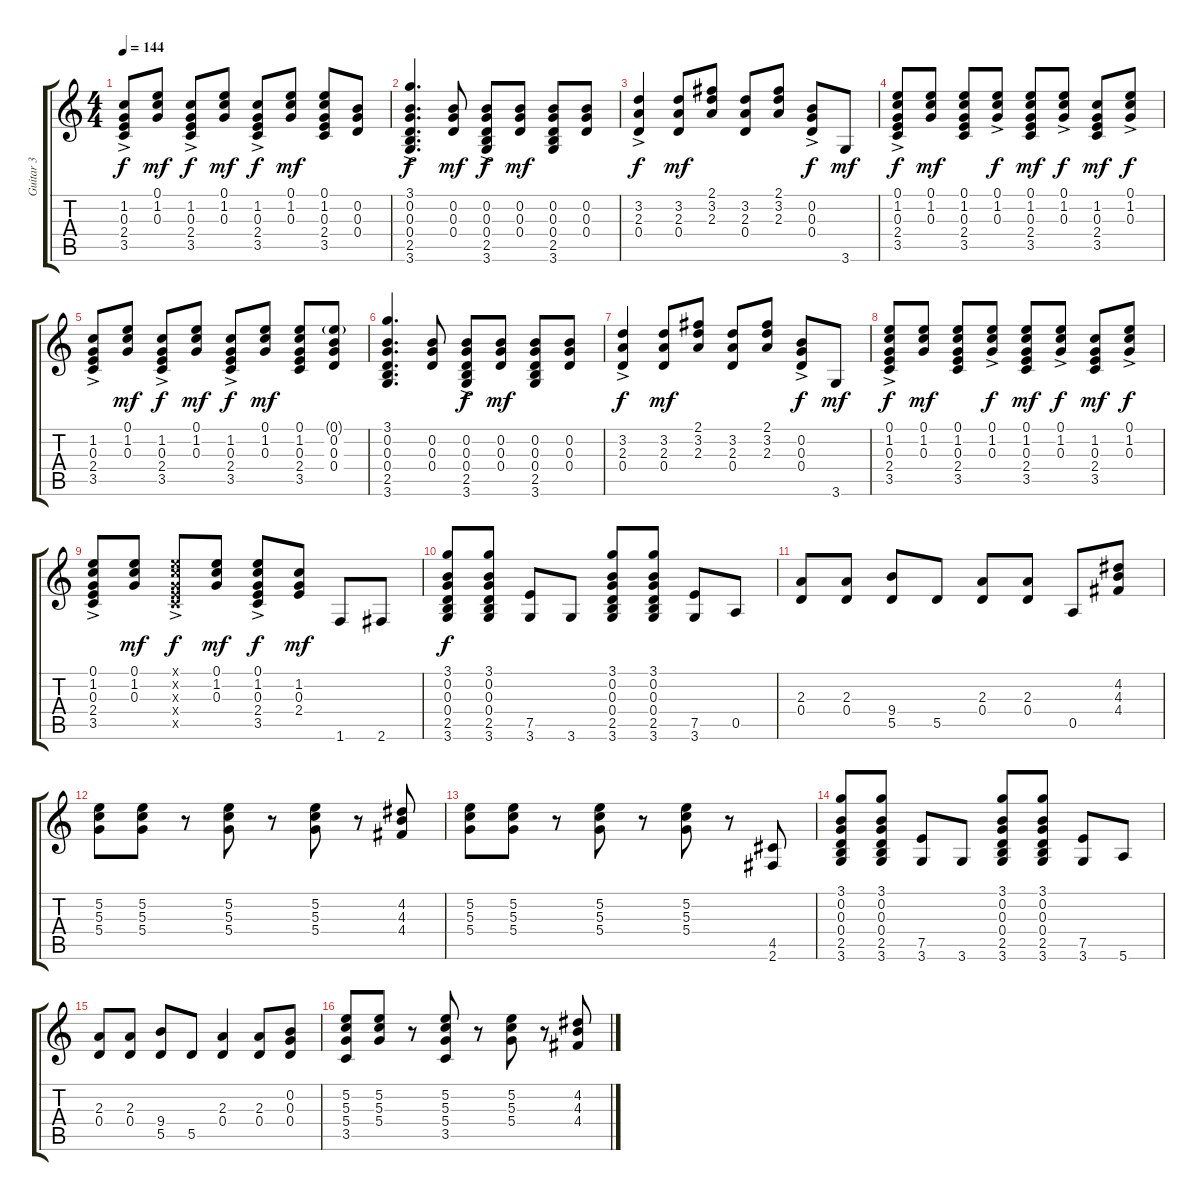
\track ("Guitar 3" "Guitar 3") {instrument electricguitarclean}
\staff {score tabs}
\tuning (E4 B3 G3 D3 A2 E2) {hide}
\ts (4 4)
\tempo 144
\clef g2
\ks c
(1.2{ac} 0.3{ac} 2.4{ac} 3.5{ac}).8{dy f} (0.1 1.2 0.3).8{dy mf} (1.2{ac} 0.3{ac} 2.4{ac} 3.5{ac}).8{dy f} (0.1 1.2 0.3).8{dy mf} (1.2{ac} 0.3{ac} 2.4{ac} 3.5{ac}).8{dy f} (0.1 1.2 0.3).8{dy mf} (0.1 1.2 0.3 2.4 3.5).8 (0.2 0.3 0.4).8 |
(3.1{ac} 0.2{ac} 0.3{ac} 0.4{ac} 2.5{ac} 3.6{ac}).4{d dy f} (0.2 0.3 0.4).8{dy mf} (0.2{ac} 0.3{ac} 0.4{ac} 2.5{ac} 3.6{ac}).8{dy f} (0.2 0.3 0.4).8{dy mf} (0.2 0.3 0.4 2.5 3.6).8 (0.2 0.3 0.4).8 |
(3.2{ac} 2.3{ac} 0.4{ac}).4{dy f} (3.2 2.3 0.4).8{dy mf} (2.1 3.2 2.3).8 (3.2 2.3 0.4).8 (2.1 3.2 2.3).8 (0.2{ac} 0.3{ac} 0.4{ac}).8{dy f} 3.6.8{dy mf} |
(0.1{ac} 1.2{ac} 0.3{ac} 2.4{ac} 3.5{ac}).8{dy f} (0.1 1.2 0.3).8{dy mf} (0.1 1.2 0.3 2.4 3.5).8 (0.1{ac} 1.2{ac} 0.3{ac}).8{dy f} (0.1 1.2 0.3 2.4 3.5).8{dy mf} (0.1{ac} 1.2{ac} 0.3{ac}).8{dy f} (1.2 0.3 2.4 3.5).8{dy mf} (0.1{ac} 1.2{ac} 0.3{ac}).8{dy f} |
(1.2{ac} 0.3{ac} 2.4{ac} 3.5{ac}).8 (0.1 1.2 0.3).8{dy mf} (1.2{ac} 0.3{ac} 2.4{ac} 3.5{ac}).8{dy f} (0.1 1.2 0.3).8{dy mf} (1.2{ac} 0.3{ac} 2.4{ac} 3.5{ac}).8{dy f} (0.1 1.2 0.3).8{dy mf} (0.1 1.2 0.3 2.4 3.5).8 (0.1{g} 0.2 0.3 0.4).8 |
(3.1 0.2 0.3 0.4 2.5 3.6).4{d} (0.2 0.3 0.4).8 (0.2{ac} 0.3{ac} 0.4{ac} 2.5{ac} 3.6{ac}).8{dy f} (0.2 0.3 0.4).8{dy mf} (0.2 0.3 0.4 2.5 3.6).8 (0.2 0.3 0.4).8 |
(3.2{ac} 2.3{ac} 0.4{ac}).4{dy f} (3.2 2.3 0.4).8{dy mf} (2.1 3.2 2.3).8 (3.2 2.3 0.4).8 (2.1 3.2 2.3).8 (0.2{ac} 0.3{ac} 0.4{ac}).8{dy f} 3.6.8{dy mf} |
(0.1{ac} 1.2{ac} 0.3{ac} 2.4{ac} 3.5{ac}).8{dy f} (0.1 1.2 0.3).8{dy mf} (0.1 1.2 0.3 2.4 3.5).8 (0.1{ac} 1.2{ac} 0.3{ac}).8{dy f} (0.1 1.2 0.3 2.4 3.5).8{dy mf} (0.1{ac} 1.2{ac} 0.3{ac}).8{dy f} (1.2 0.3 2.4 3.5).8{dy mf} (0.1{ac} 1.2{ac} 0.3{ac}).8{dy f} |
(0.1{ac} 1.2{ac} 0.3{ac} 2.4{ac} 3.5{ac}).8 (0.1 1.2 0.3).8{dy mf} (0.1{ac x} 1.2{ac x} 0.3{ac x} 2.4{ac x} 3.5{ac x}).8{dy f} (0.1 1.2 0.3).8{dy mf} (0.1{ac} 1.2{ac} 0.3{ac} 2.4{ac} 3.5{ac}).8{dy f} (1.2 0.3 2.4).8{dy mf} 1.6.8 2.6.8 |
(3.1 0.2 0.3 0.4 2.5 3.6).8{dy f} (3.1 0.2 0.3 0.4 2.5 3.6).8 (7.5 3.6).8 3.6.8 (3.1 0.2 0.3 0.4 2.5 3.6).8 (3.1 0.2 0.3 0.4 2.5 3.6).8 (7.5 3.6).8 0.5.8 |
(2.3 0.4).8 (2.3 0.4).8 (9.4 5.5).8 5.5.8 (2.3 0.4).8 (2.3 0.4).8 0.5.8 (4.2 4.3 4.4).8 |
(5.2 5.3 5.4).8 (5.2 5.3 5.4).8 r.8 (5.2 5.3 5.4).8 r.8 (5.2 5.3 5.4).8 r.8 (4.2 4.3 4.4).8 |
(5.2 5.3 5.4).8 (5.2 5.3 5.4).8 r.8 (5.2 5.3 5.4).8 r.8 (5.2 5.3 5.4).8 r.8 (4.5 2.6).8 |
(3.1 0.2 0.3 0.4 2.5 3.6).8 (3.1 0.2 0.3 0.4 2.5 3.6).8 (7.5 3.6).8 3.6.8 (3.1 0.2 0.3 0.4 2.5 3.6).8 (3.1 0.2 0.3 0.4 2.5 3.6).8 (7.5 3.6).8 5.6.8 |
(2.3 0.4).8 (2.3 0.4).8 (9.4 5.5).8 5.5.8 (2.3 0.4).4 (2.3 0.4).8 (0.2 0.3 0.4).8 |
(5.2 5.3 5.4 3.5).8 (5.2 5.3 5.4).8 r.8 (5.2 5.3 5.4 3.5).8 r.8 (5.2 5.3 5.4).8 r.8 (4.2 4.3 4.4).8
